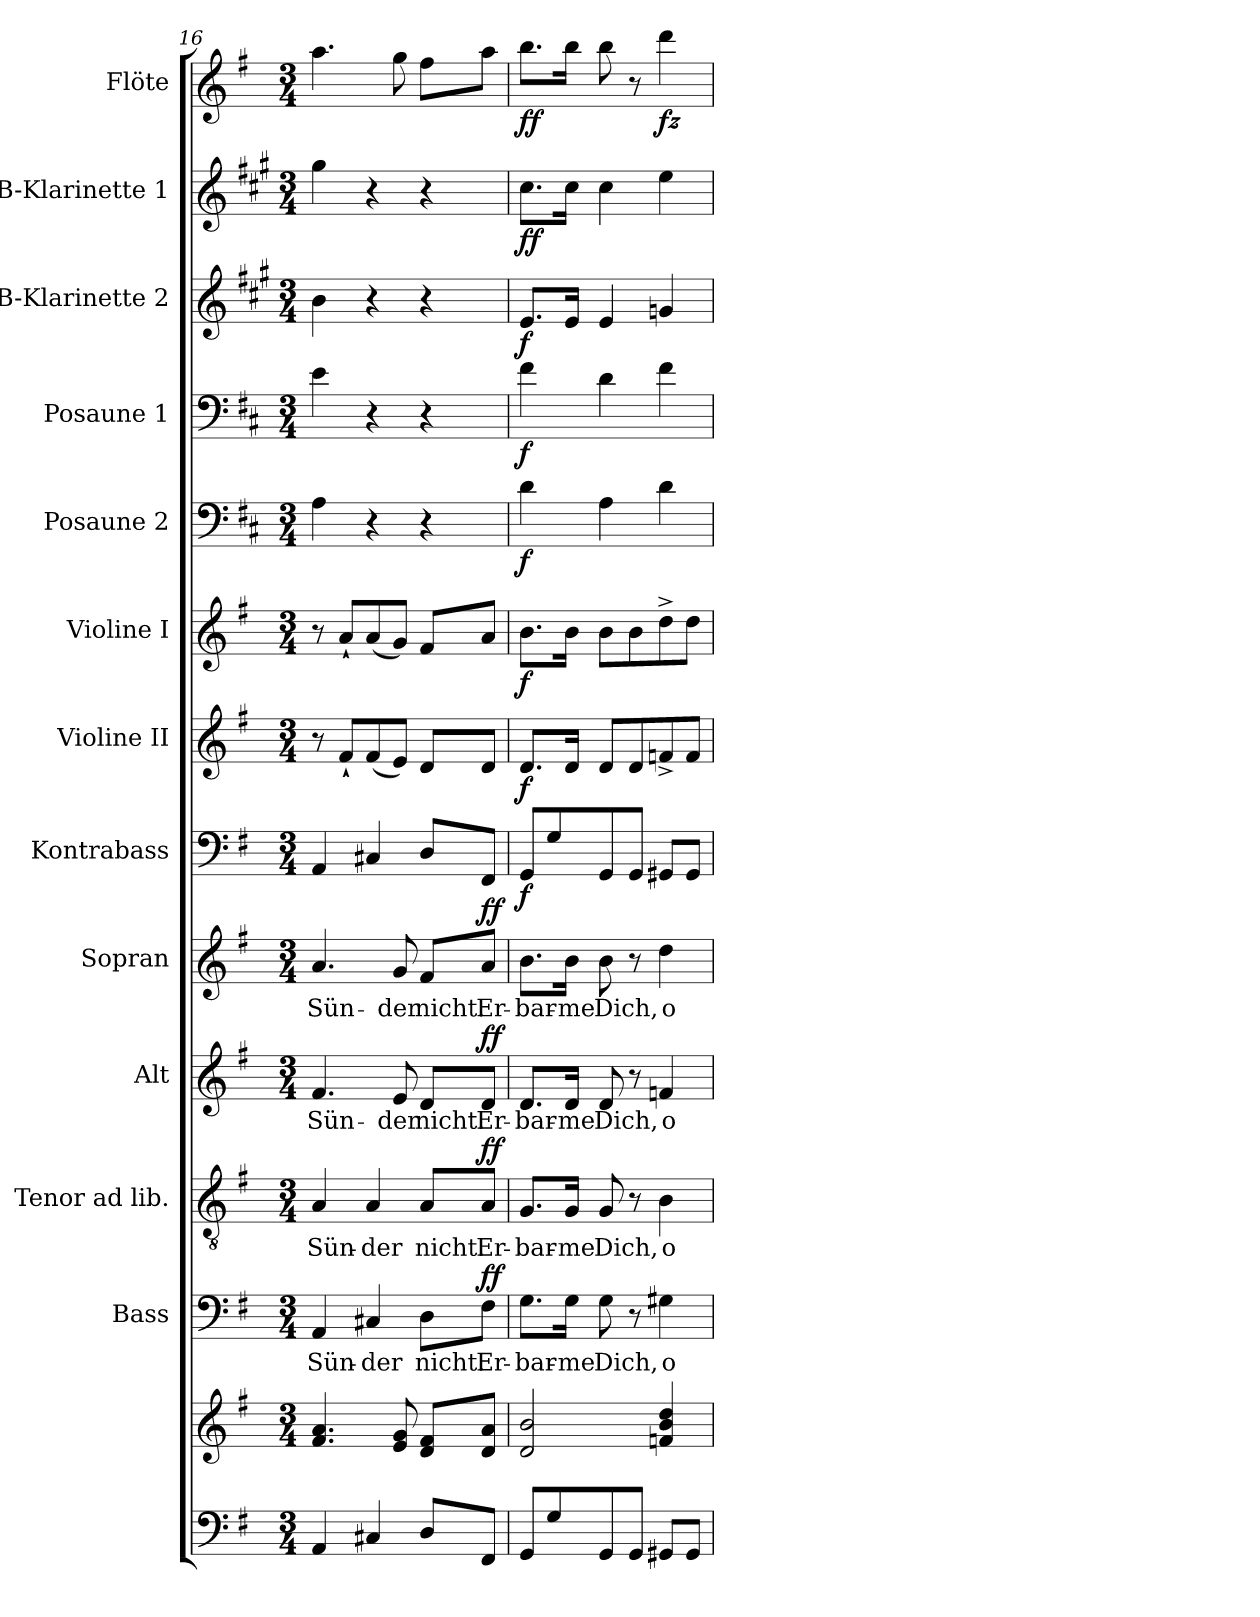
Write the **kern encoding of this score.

**kern	**kern	**kern	**text	**dynam	**kern	**text	**dynam	**kern	**text	**dynam	**kern	**text	**dynam	**kern	**dynam	**kern	**dynam	**kern	**dynam	**kern	**dynam	**kern	**dynam	**kern	**dynam	**kern	**dynam	**kern	**dynam
*part13	*part13	*part12	*part12	*part12	*part11	*part11	*part11	*part10	*part10	*part10	*part9	*part9	*part9	*part8	*part8	*part7	*part7	*part6	*part6	*part5	*part5	*part4	*part4	*part3	*part3	*part2	*part2	*part1	*part1
*staff14	*staff13	*staff12	*staff12	*staff12	*staff11	*staff11	*staff11	*staff10	*staff10	*staff10	*staff9	*staff9	*staff9	*staff8	*staff8	*staff7	*staff7	*staff6	*staff6	*staff5	*staff5	*staff4	*staff4	*staff3	*staff3	*staff2	*staff2	*staff1	*staff1
*	*	*I"Bass	*	*	*I"Tenor ad lib.	*	*	*I"Alt	*	*	*I"Sopran	*	*	*I"Kontrabass	*	*I"Violine II	*	*I"Violine I	*	*I"Posaune 2	*	*I"Posaune 1	*	*I"B-Klarinette 2	*	*I"B-Klarinette 1	*	*I"Flöte	*
*	*	*I'B.	*	*	*I'T.	*	*	*I'A.	*	*	*I'S.	*	*	*I'Kb.	*	*I'Vl. II	*	*I'Vl. I	*	*I'Pos 2	*	*I'Pos. 1	*	*I'B Kl. 2	*	*I'B Kl. 1	*	*I'Fl.	*
*clefF4	*clefG2	*clefF4	*	*	*clefGv2	*	*	*clefG2	*	*	*clefG2	*	*	*clefF4	*	*clefG2	*	*clefG2	*	*clefF4	*	*clefF4	*	*clefG2	*	*clefG2	*	*clefG2	*
*	*	*	*	*	*	*	*	*	*	*	*	*	*	*ITrd7c12	*	*	*	*	*	*ITrd4c7	*	*ITrd4c7	*	*ITrd1c2	*	*ITrd1c2	*	*	*
*k[f#]	*k[f#]	*k[f#]	*	*	*k[f#]	*	*	*k[f#]	*	*	*k[f#]	*	*	*k[f#]	*	*k[f#]	*	*k[f#]	*	*k[f#]	*	*k[f#]	*	*k[f#]	*	*k[f#]	*	*k[f#]	*
*G:	*G:	*G:	*	*	*G:	*	*	*G:	*	*	*G:	*	*	*G:	*	*G:	*	*G:	*	*G:	*	*G:	*	*G:	*	*G:	*	*G:	*
*M3/4	*M3/4	*M3/4	*	*	*M3/4	*	*	*M3/4	*	*	*M3/4	*	*	*M3/4	*	*M3/4	*	*M3/4	*	*M3/4	*	*M3/4	*	*M3/4	*	*M3/4	*	*M3/4	*
=16	=16	=16	=16	=16	=16	=16	=16	=16	=16	=16	=16	=16	=16	=16	=16	=16	=16	=16	=16	=16	=16	=16	=16	=16	=16	=16	=16	=16	=16
!	!	!	!LO:LY:b	!	!	!LO:LY:b	!	!	!LO:LY:b	!	!	!LO:LY:b	!	!	!	!	!	!	!	!	!	!	!	!	!	!	!	!	!
4AA/	4.f#/ 4.a/	4AA/	Sün-	.	4A/	Sün-	.	4.f#/	Sün-	.	4.a/	Sün-	.	4AAA/	.	8r	.	8r	.	4D\	.	4A\	.	4a\	.	4ff#\	.	4.aa\	.
.	.	.	.	.	.	.	.	.	.	.	.	.	.	.	.	8f#`</L	.	8a`</L	.	.	.	.	.	.	.	.	.	.	.
!	!	!	!LO:LY:b	!	!	!LO:LY:b	!	!	!	!	!	!	!	!	!	!	!	!	!	!	!	!	!	!	!	!	!	!	!
4C#X/	.	4C#X/	-der	.	4A/	-der	.	.	.	.	.	.	.	4CC#X/	.	(<8f#/	.	(<8a/	.	4r	.	4r	.	4r	.	4r	.	.	.
!	!	!	!	!	!	!	!	!	!LO:LY:b	!	!	!LO:LY:b	!	!	!	!	!	!	!	!	!	!	!	!	!	!	!	!	!
.	8e/ 8g/	.	.	.	.	.	.	8e/	-der	.	8g/	-der	.	.	.	8e/J)	.	8g/J)	.	.	.	.	.	.	.	.	.	8gg\	.
!	!	!	!LO:LY:b	!	!	!LO:LY:b	!	!	!LO:LY:b	!	!	!LO:LY:b	!	!	!	!	!	!	!	!	!	!	!	!	!	!	!	!	!
8D/L	8d/ 8f#/L	8D\L	nicht.	.	8A/L	nicht.	.	8d/L	nicht.	.	8f#/L	nicht.	.	8DD/L	.	8d/L	.	8f#/L	.	4r	.	4r	.	4r	.	4r	.	8ff#\L	.
!	!	!	!LO:LY:b	!LO:DY:a	!	!LO:LY:b	!LO:DY:a	!	!LO:LY:b	!LO:DY:a	!	!LO:LY:b	!LO:DY:a	!	!	!	!	!	!	!	!	!	!	!	!	!	!	!	!
8FF#/J	8d/ 8a/J	8F#\J	Er-	ff	8A/J	Er-	ff	8d/J	Er-	ff	8a/J	Er-	ff	8FFF#/J	.	8d/J	.	8a/J	.	.	.	.	.	.	.	.	.	8aa\J	.
=17	=17	=17	=17	=17	=17	=17	=17	=17	=17	=17	=17	=17	=17	=17	=17	=17	=17	=17	=17	=17	=17	=17	=17	=17	=17	=17	=17	=17	=17
!	!	!	!LO:LY:b	!	!	!LO:LY:b	!	!	!LO:LY:b	!	!	!LO:LY:b	!	!	!LO:DY:b	!	!LO:DY:b	!	!LO:DY:b	!	!LO:DY:b	!	!LO:DY:b	!	!LO:DY:b	!	!LO:DY:b	!	!LO:DY:b
8GG/L	2d/ 2b/	8.G\L	-bar-	.	8.G/L	-bar-	.	8.d/L	-bar-	.	8.b\L	-bar-	.	8GGG/L	f	8.d/L	f	8.b\L	f	4G\	f	4B\	f	8.d/L	f	8.b\L	ff	8.bb\L	ff
8G/	.	.	.	.	.	.	.	.	.	.	.	.	.	8GG/	.	.	.	.	.	.	.	.	.	.	.	.	.	.	.
!	!	!	!LO:LY:b	!	!	!LO:LY:b	!	!	!LO:LY:b	!	!	!LO:LY:b	!	!	!	!	!	!	!	!	!	!	!	!	!	!	!	!	!
.	.	16G\Jk	-me	.	16G/Jk	-me	.	16d/Jk	-me	.	16b\Jk	-me	.	.	.	16d/Jk	.	16b\Jk	.	.	.	.	.	16d/Jk	.	16b\Jk	.	16bb\Jk	.
!	!	!	!LO:LY:b	!	!	!LO:LY:b	!	!	!LO:LY:b	!	!	!LO:LY:b	!	!	!	!	!	!	!	!	!	!	!	!	!	!	!	!	!
8GG/	.	8G\	Dich,	.	8G/	Dich,	.	8d/	Dich,	.	8b\	Dich,	.	8GGG/	.	8d/L	.	8b\L	.	4D\	.	4G\	.	4d/	.	4b\	.	8bb\	.
8GG/J	.	8r	.	.	8r	.	.	8r	.	.	8r	.	.	8GGG/J	.	8d/	.	8b\	.	.	.	.	.	.	.	.	.	8r	.
!	!	!	!LO:LY:b	!	!	!LO:LY:b	!	!	!LO:LY:b	!	!	!LO:LY:b	!	!	!	!	!	!	!	!	!	!	!	!	!	!	!	!	!LO:DY:b
8GG#X/L	4fn/ 4b/ 4dd/	4G#X\	o	.	4B\	o	.	4fn/	o	.	4dd\	o	.	8GGG#X/L	.	8fn^</	.	8dd^>\	.	4G\	.	4B\	.	4fn/	.	4dd\	.	4ddd\	fz
8GG#/J	.	.	.	.	.	.	.	.	.	.	.	.	.	8GGG#/J	.	8f/J	.	8dd\J	.	.	.	.	.	.	.	.	.	.	.
=	=	=	=	=	=	=	=	=	=	=	=	=	=	=	=	=	=	=	=	=	=	=	=	=	=	=	=	=	=
*-	*-	*-	*-	*-	*-	*-	*-	*-	*-	*-	*-	*-	*-	*-	*-	*-	*-	*-	*-	*-	*-	*-	*-	*-	*-	*-	*-	*-	*-
